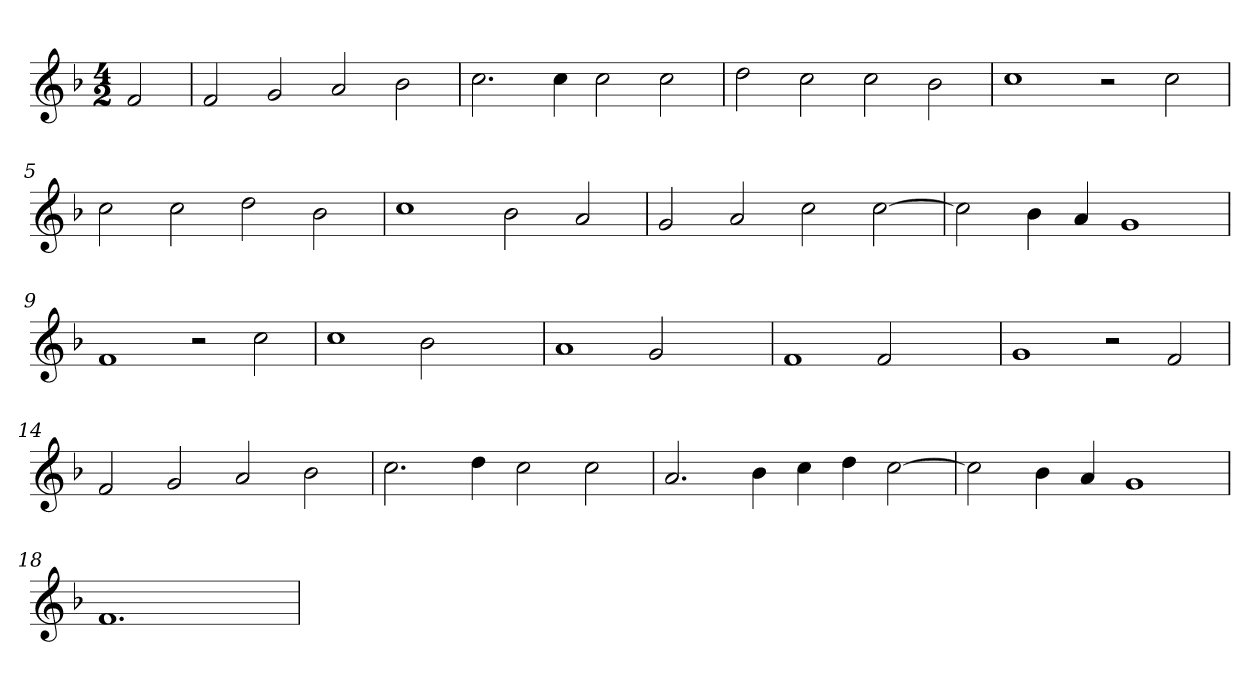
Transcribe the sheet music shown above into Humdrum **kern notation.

**kern
*part1
*staff1
*clefG2
*k[b-]
*F:
*M4/2
=
2f
=1
2f
2g
2a
2b-
=2
2.cc
4cc
2cc
2cc
=3
2dd
2cc
2cc
2b-
=4
1cc
2r
2cc
=5
2cc
2cc
2dd
2b-
=6
1cc
2b-
2a
=7
2g
2a
2cc
[2cc
=8
2cc]
4b-
4a
1g
=9
1f
2r
2cc
=10
1cc
2b-
2ryy
=11
1a
2g
2ryy
=12
1f
2f
2ryy
=13
1g
2r
2f
=14
2f
2g
2a
2b-
=15
2.cc
4dd
2cc
2cc
=16
2.a
4b-
4cc
4dd
[2cc
=17
2cc]
4b-
4a
1g
=18
1.f
2ryy
=
*-
